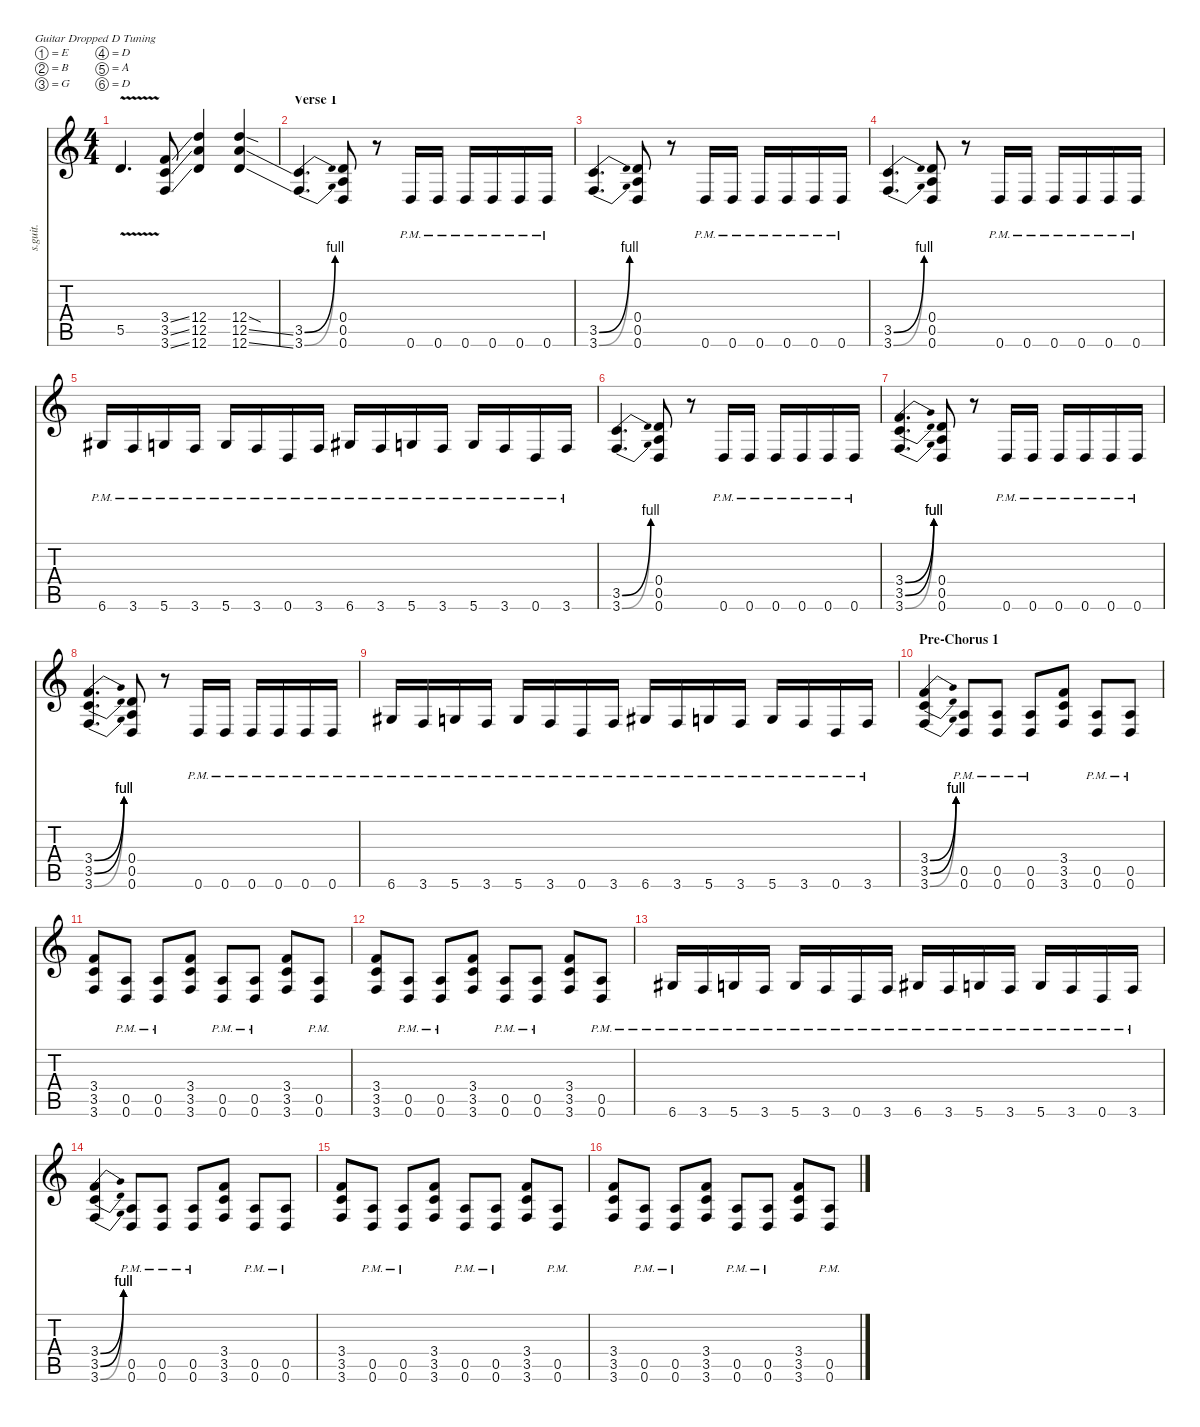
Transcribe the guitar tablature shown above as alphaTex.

\defaultSystemsLayout 4
\hideDynamics
\bracketExtendMode nobrackets
\track ("Rhythm - Zacky Vengeance" "s.guit.") {instrument distortionguitar}
\staff {score tabs}
\tuning (E4 B3 G3 D3 A2 D2)
\ts (4 4)
\tempo (130 hide)
\clef g2
\ks c
5.5{v t}.4{d lyrics (0 "") lyrics (1 "") lyrics (2 "") lyrics (3 "") lyrics (4 "") dy f} (3.4{ss} 3.5{ss} 3.6{ss}).8{lyrics (0 "") lyrics (1 "") lyrics (2 "") lyrics (3 "") lyrics (4 "")} (12.4 12.5 12.6).4{lyrics (0 "") lyrics (1 "") lyrics (2 "") lyrics (3 "") lyrics (4 "")} (12.4{sod} 12.5{ss} 12.6{ss}).4{lyrics (0 "") lyrics (1 "") lyrics (2 "") lyrics (3 "") lyrics (4 "")} |
\section ("" "Verse 1")
(3.5{be (bend 0 0 60 4)} 3.6{be (bend 0 0 60 4)}).4{d lyrics (0 "") lyrics (1 "") lyrics (2 "") lyrics (3 "") lyrics (4 "")} (0.4 0.5 0.6).8{lyrics (0 "") lyrics (1 "") lyrics (2 "") lyrics (3 "") lyrics (4 "")} r.8 0.6{pm}.16{lyrics (0 "") lyrics (1 "") lyrics (2 "") lyrics (3 "") lyrics (4 "")} 0.6{pm}.16{lyrics (0 "") lyrics (1 "") lyrics (2 "") lyrics (3 "") lyrics (4 "")} 0.6{pm}.16{lyrics (0 "") lyrics (1 "") lyrics (2 "") lyrics (3 "") lyrics (4 "")} 0.6{pm}.16{lyrics (0 "") lyrics (1 "") lyrics (2 "") lyrics (3 "") lyrics (4 "")} 0.6{pm}.16{lyrics (0 "") lyrics (1 "") lyrics (2 "") lyrics (3 "") lyrics (4 "")} 0.6{pm}.16{lyrics (0 "") lyrics (1 "") lyrics (2 "") lyrics (3 "") lyrics (4 "")} |
(3.5{be (bend 0 0 60 4)} 3.6{be (bend 0 0 60 4)}).4{d lyrics (0 "") lyrics (1 "") lyrics (2 "") lyrics (3 "") lyrics (4 "")} (0.4 0.5 0.6).8{lyrics (0 "") lyrics (1 "") lyrics (2 "") lyrics (3 "") lyrics (4 "")} r.8 0.6{pm}.16{lyrics (0 "") lyrics (1 "") lyrics (2 "") lyrics (3 "") lyrics (4 "")} 0.6{pm}.16{lyrics (0 "") lyrics (1 "") lyrics (2 "") lyrics (3 "") lyrics (4 "")} 0.6{pm}.16{lyrics (0 "") lyrics (1 "") lyrics (2 "") lyrics (3 "") lyrics (4 "")} 0.6{pm}.16{lyrics (0 "") lyrics (1 "") lyrics (2 "") lyrics (3 "") lyrics (4 "")} 0.6{pm}.16{lyrics (0 "") lyrics (1 "") lyrics (2 "") lyrics (3 "") lyrics (4 "")} 0.6{pm}.16{lyrics (0 "") lyrics (1 "") lyrics (2 "") lyrics (3 "") lyrics (4 "")} |
(3.5{be (bend 0 0 60 4)} 3.6{be (bend 0 0 60 4)}).4{d lyrics (0 "") lyrics (1 "") lyrics (2 "") lyrics (3 "") lyrics (4 "")} (0.4 0.5 0.6).8{lyrics (0 "") lyrics (1 "") lyrics (2 "") lyrics (3 "") lyrics (4 "")} r.8 0.6{pm}.16{lyrics (0 "") lyrics (1 "") lyrics (2 "") lyrics (3 "") lyrics (4 "")} 0.6{pm}.16{lyrics (0 "") lyrics (1 "") lyrics (2 "") lyrics (3 "") lyrics (4 "")} 0.6{pm}.16{lyrics (0 "") lyrics (1 "") lyrics (2 "") lyrics (3 "") lyrics (4 "")} 0.6{pm}.16{lyrics (0 "") lyrics (1 "") lyrics (2 "") lyrics (3 "") lyrics (4 "")} 0.6{pm}.16{lyrics (0 "") lyrics (1 "") lyrics (2 "") lyrics (3 "") lyrics (4 "")} 0.6{pm}.16{lyrics (0 "") lyrics (1 "") lyrics (2 "") lyrics (3 "") lyrics (4 "")} |
6.6{pm acc #}.16{lyrics (0 "") lyrics (1 "") lyrics (2 "") lyrics (3 "") lyrics (4 "")} 3.6{pm}.16{lyrics (0 "") lyrics (1 "") lyrics (2 "") lyrics (3 "") lyrics (4 "")} 5.6{pm}.16{lyrics (0 "") lyrics (1 "") lyrics (2 "") lyrics (3 "") lyrics (4 "")} 3.6{pm}.16{lyrics (0 "") lyrics (1 "") lyrics (2 "") lyrics (3 "") lyrics (4 "")} 5.6{pm}.16{lyrics (0 "") lyrics (1 "") lyrics (2 "") lyrics (3 "") lyrics (4 "")} 3.6{pm}.16{lyrics (0 "") lyrics (1 "") lyrics (2 "") lyrics (3 "") lyrics (4 "")} 0.6{pm}.16{lyrics (0 "") lyrics (1 "") lyrics (2 "") lyrics (3 "") lyrics (4 "")} 3.6{pm}.16{lyrics (0 "") lyrics (1 "") lyrics (2 "") lyrics (3 "") lyrics (4 "")} 6.6{pm acc #}.16{lyrics (0 "") lyrics (1 "") lyrics (2 "") lyrics (3 "") lyrics (4 "")} 3.6{pm}.16{lyrics (0 "") lyrics (1 "") lyrics (2 "") lyrics (3 "") lyrics (4 "")} 5.6{pm}.16{lyrics (0 "") lyrics (1 "") lyrics (2 "") lyrics (3 "") lyrics (4 "")} 3.6{pm}.16{lyrics (0 "") lyrics (1 "") lyrics (2 "") lyrics (3 "") lyrics (4 "")} 5.6{pm}.16{lyrics (0 "") lyrics (1 "") lyrics (2 "") lyrics (3 "") lyrics (4 "")} 3.6{pm}.16{lyrics (0 "") lyrics (1 "") lyrics (2 "") lyrics (3 "") lyrics (4 "")} 0.6{pm}.16{lyrics (0 "") lyrics (1 "") lyrics (2 "") lyrics (3 "") lyrics (4 "")} 3.6{pm}.16{lyrics (0 "") lyrics (1 "") lyrics (2 "") lyrics (3 "") lyrics (4 "")} |
(3.5{be (bend 0 0 60 4)} 3.6{be (bend 0 0 60 4)}).4{d lyrics (0 "") lyrics (1 "") lyrics (2 "") lyrics (3 "") lyrics (4 "")} (0.4 0.5 0.6).8{lyrics (0 "") lyrics (1 "") lyrics (2 "") lyrics (3 "") lyrics (4 "")} r.8 0.6{pm}.16{lyrics (0 "") lyrics (1 "") lyrics (2 "") lyrics (3 "") lyrics (4 "")} 0.6{pm}.16{lyrics (0 "") lyrics (1 "") lyrics (2 "") lyrics (3 "") lyrics (4 "")} 0.6{pm}.16{lyrics (0 "") lyrics (1 "") lyrics (2 "") lyrics (3 "") lyrics (4 "")} 0.6{pm}.16{lyrics (0 "") lyrics (1 "") lyrics (2 "") lyrics (3 "") lyrics (4 "")} 0.6{pm}.16{lyrics (0 "") lyrics (1 "") lyrics (2 "") lyrics (3 "") lyrics (4 "")} 0.6{pm}.16{lyrics (0 "") lyrics (1 "") lyrics (2 "") lyrics (3 "") lyrics (4 "")} |
(3.4{be (bend 0 0 60 4)} 3.5{be (bend 0 0 60 4)} 3.6{be (bend 0 0 60 4)}).4{d lyrics (0 "") lyrics (1 "") lyrics (2 "") lyrics (3 "") lyrics (4 "")} (0.4 0.5 0.6).8{lyrics (0 "") lyrics (1 "") lyrics (2 "") lyrics (3 "") lyrics (4 "")} r.8 0.6{pm}.16{lyrics (0 "") lyrics (1 "") lyrics (2 "") lyrics (3 "") lyrics (4 "")} 0.6{pm}.16{lyrics (0 "") lyrics (1 "") lyrics (2 "") lyrics (3 "") lyrics (4 "")} 0.6{pm}.16{lyrics (0 "") lyrics (1 "") lyrics (2 "") lyrics (3 "") lyrics (4 "")} 0.6{pm}.16{lyrics (0 "") lyrics (1 "") lyrics (2 "") lyrics (3 "") lyrics (4 "")} 0.6{pm}.16{lyrics (0 "") lyrics (1 "") lyrics (2 "") lyrics (3 "") lyrics (4 "")} 0.6{pm}.16{lyrics (0 "") lyrics (1 "") lyrics (2 "") lyrics (3 "") lyrics (4 "")} |
(3.4{be (bend 0 0 60 4)} 3.5{be (bend 0 0 60 4)} 3.6{be (bend 0 0 60 4)}).4{d lyrics (0 "") lyrics (1 "") lyrics (2 "") lyrics (3 "") lyrics (4 "")} (0.4 0.5 0.6).8{lyrics (0 "") lyrics (1 "") lyrics (2 "") lyrics (3 "") lyrics (4 "")} r.8 0.6{pm}.16{lyrics (0 "") lyrics (1 "") lyrics (2 "") lyrics (3 "") lyrics (4 "")} 0.6{pm}.16{lyrics (0 "") lyrics (1 "") lyrics (2 "") lyrics (3 "") lyrics (4 "")} 0.6{pm}.16{lyrics (0 "") lyrics (1 "") lyrics (2 "") lyrics (3 "") lyrics (4 "")} 0.6{pm}.16{lyrics (0 "") lyrics (1 "") lyrics (2 "") lyrics (3 "") lyrics (4 "")} 0.6{pm}.16{lyrics (0 "") lyrics (1 "") lyrics (2 "") lyrics (3 "") lyrics (4 "")} 0.6{pm}.16{lyrics (0 "") lyrics (1 "") lyrics (2 "") lyrics (3 "") lyrics (4 "")} |
6.6{pm acc #}.16{lyrics (0 "") lyrics (1 "") lyrics (2 "") lyrics (3 "") lyrics (4 "")} 3.6{pm}.16{lyrics (0 "") lyrics (1 "") lyrics (2 "") lyrics (3 "") lyrics (4 "")} 5.6{pm}.16{lyrics (0 "") lyrics (1 "") lyrics (2 "") lyrics (3 "") lyrics (4 "")} 3.6{pm}.16{lyrics (0 "") lyrics (1 "") lyrics (2 "") lyrics (3 "") lyrics (4 "")} 5.6{pm}.16{lyrics (0 "") lyrics (1 "") lyrics (2 "") lyrics (3 "") lyrics (4 "")} 3.6{pm}.16{lyrics (0 "") lyrics (1 "") lyrics (2 "") lyrics (3 "") lyrics (4 "")} 0.6{pm}.16{lyrics (0 "") lyrics (1 "") lyrics (2 "") lyrics (3 "") lyrics (4 "")} 3.6{pm}.16{lyrics (0 "") lyrics (1 "") lyrics (2 "") lyrics (3 "") lyrics (4 "")} 6.6{pm acc #}.16{lyrics (0 "") lyrics (1 "") lyrics (2 "") lyrics (3 "") lyrics (4 "")} 3.6{pm}.16{lyrics (0 "") lyrics (1 "") lyrics (2 "") lyrics (3 "") lyrics (4 "")} 5.6{pm}.16{lyrics (0 "") lyrics (1 "") lyrics (2 "") lyrics (3 "") lyrics (4 "")} 3.6{pm}.16{lyrics (0 "") lyrics (1 "") lyrics (2 "") lyrics (3 "") lyrics (4 "")} 5.6{pm}.16{lyrics (0 "") lyrics (1 "") lyrics (2 "") lyrics (3 "") lyrics (4 "")} 3.6{pm}.16{lyrics (0 "") lyrics (1 "") lyrics (2 "") lyrics (3 "") lyrics (4 "")} 0.6{pm}.16{lyrics (0 "") lyrics (1 "") lyrics (2 "") lyrics (3 "") lyrics (4 "")} 3.6{pm}.16{lyrics (0 "") lyrics (1 "") lyrics (2 "") lyrics (3 "") lyrics (4 "")} |
\section ("" "Pre-Chorus 1")
(3.4{be (bend 0 0 60 4)} 3.5{be (bend 0 0 60 4)} 3.6{be (bend 0 0 60 4)}).4{lyrics (0 "") lyrics (1 "") lyrics (2 "") lyrics (3 "") lyrics (4 "")} (0.5{pm} 0.6{pm}).8{lyrics (0 "") lyrics (1 "") lyrics (2 "") lyrics (3 "") lyrics (4 "")} (0.5{pm} 0.6{pm}).8{lyrics (0 "") lyrics (1 "") lyrics (2 "") lyrics (3 "") lyrics (4 "")} (0.5{pm} 0.6{pm}).8{lyrics (0 "") lyrics (1 "") lyrics (2 "") lyrics (3 "") lyrics (4 "")} (3.4 3.5 3.6).8{lyrics (0 "") lyrics (1 "") lyrics (2 "") lyrics (3 "") lyrics (4 "")} (0.5{pm} 0.6{pm}).8{lyrics (0 "") lyrics (1 "") lyrics (2 "") lyrics (3 "") lyrics (4 "")} (0.5{pm} 0.6{pm}).8{lyrics (0 "") lyrics (1 "") lyrics (2 "") lyrics (3 "") lyrics (4 "")} |
(3.4 3.5 3.6).8{lyrics (0 "") lyrics (1 "") lyrics (2 "") lyrics (3 "") lyrics (4 "")} (0.5{pm} 0.6{pm}).8{lyrics (0 "") lyrics (1 "") lyrics (2 "") lyrics (3 "") lyrics (4 "")} (0.5{pm} 0.6{pm}).8{lyrics (0 "") lyrics (1 "") lyrics (2 "") lyrics (3 "") lyrics (4 "")} (3.4 3.5 3.6).8{lyrics (0 "") lyrics (1 "") lyrics (2 "") lyrics (3 "") lyrics (4 "")} (0.5{pm} 0.6{pm}).8{lyrics (0 "") lyrics (1 "") lyrics (2 "") lyrics (3 "") lyrics (4 "")} (0.5{pm} 0.6{pm}).8{lyrics (0 "") lyrics (1 "") lyrics (2 "") lyrics (3 "") lyrics (4 "")} (3.4 3.5 3.6).8{lyrics (0 "") lyrics (1 "") lyrics (2 "") lyrics (3 "") lyrics (4 "")} (0.5{pm} 0.6{pm}).8{lyrics (0 "") lyrics (1 "") lyrics (2 "") lyrics (3 "") lyrics (4 "")} |
(3.4 3.5 3.6).8{lyrics (0 "") lyrics (1 "") lyrics (2 "") lyrics (3 "") lyrics (4 "")} (0.5{pm} 0.6{pm}).8{lyrics (0 "") lyrics (1 "") lyrics (2 "") lyrics (3 "") lyrics (4 "")} (0.5{pm} 0.6{pm}).8{lyrics (0 "") lyrics (1 "") lyrics (2 "") lyrics (3 "") lyrics (4 "")} (3.4 3.5 3.6).8{lyrics (0 "") lyrics (1 "") lyrics (2 "") lyrics (3 "") lyrics (4 "")} (0.5{pm} 0.6{pm}).8{lyrics (0 "") lyrics (1 "") lyrics (2 "") lyrics (3 "") lyrics (4 "")} (0.5{pm} 0.6{pm}).8{lyrics (0 "") lyrics (1 "") lyrics (2 "") lyrics (3 "") lyrics (4 "")} (3.4 3.5 3.6).8{lyrics (0 "") lyrics (1 "") lyrics (2 "") lyrics (3 "") lyrics (4 "")} (0.5{pm} 0.6{pm}).8{lyrics (0 "") lyrics (1 "") lyrics (2 "") lyrics (3 "") lyrics (4 "")} |
6.6{pm acc #}.16{lyrics (0 "") lyrics (1 "") lyrics (2 "") lyrics (3 "") lyrics (4 "")} 3.6{pm}.16{lyrics (0 "") lyrics (1 "") lyrics (2 "") lyrics (3 "") lyrics (4 "")} 5.6{pm}.16{lyrics (0 "") lyrics (1 "") lyrics (2 "") lyrics (3 "") lyrics (4 "")} 3.6{pm}.16{lyrics (0 "") lyrics (1 "") lyrics (2 "") lyrics (3 "") lyrics (4 "")} 5.6{pm}.16{lyrics (0 "") lyrics (1 "") lyrics (2 "") lyrics (3 "") lyrics (4 "")} 3.6{pm}.16{lyrics (0 "") lyrics (1 "") lyrics (2 "") lyrics (3 "") lyrics (4 "")} 0.6{pm}.16{lyrics (0 "") lyrics (1 "") lyrics (2 "") lyrics (3 "") lyrics (4 "")} 3.6{pm}.16{lyrics (0 "") lyrics (1 "") lyrics (2 "") lyrics (3 "") lyrics (4 "")} 6.6{pm acc #}.16{lyrics (0 "") lyrics (1 "") lyrics (2 "") lyrics (3 "") lyrics (4 "")} 3.6{pm}.16{lyrics (0 "") lyrics (1 "") lyrics (2 "") lyrics (3 "") lyrics (4 "")} 5.6{pm}.16{lyrics (0 "") lyrics (1 "") lyrics (2 "") lyrics (3 "") lyrics (4 "")} 3.6{pm}.16{lyrics (0 "") lyrics (1 "") lyrics (2 "") lyrics (3 "") lyrics (4 "")} 5.6{pm}.16{lyrics (0 "") lyrics (1 "") lyrics (2 "") lyrics (3 "") lyrics (4 "")} 3.6{pm}.16{lyrics (0 "") lyrics (1 "") lyrics (2 "") lyrics (3 "") lyrics (4 "")} 0.6{pm}.16{lyrics (0 "") lyrics (1 "") lyrics (2 "") lyrics (3 "") lyrics (4 "")} 3.6{pm}.16{lyrics (0 "") lyrics (1 "") lyrics (2 "") lyrics (3 "") lyrics (4 "")} |
(3.4{be (bend 0 0 60 4)} 3.5{be (bend 0 0 60 4)} 3.6{be (bend 0 0 60 4)}).4{lyrics (0 "") lyrics (1 "") lyrics (2 "") lyrics (3 "") lyrics (4 "")} (0.5{pm} 0.6{pm}).8{lyrics (0 "") lyrics (1 "") lyrics (2 "") lyrics (3 "") lyrics (4 "")} (0.5{pm} 0.6{pm}).8{lyrics (0 "") lyrics (1 "") lyrics (2 "") lyrics (3 "") lyrics (4 "")} (0.5{pm} 0.6{pm}).8{lyrics (0 "") lyrics (1 "") lyrics (2 "") lyrics (3 "") lyrics (4 "")} (3.4 3.5 3.6).8{lyrics (0 "") lyrics (1 "") lyrics (2 "") lyrics (3 "") lyrics (4 "")} (0.5{pm} 0.6{pm}).8{lyrics (0 "") lyrics (1 "") lyrics (2 "") lyrics (3 "") lyrics (4 "")} (0.5{pm} 0.6{pm}).8{lyrics (0 "") lyrics (1 "") lyrics (2 "") lyrics (3 "") lyrics (4 "")} |
(3.4 3.5 3.6).8{lyrics (0 "") lyrics (1 "") lyrics (2 "") lyrics (3 "") lyrics (4 "")} (0.5{pm} 0.6{pm}).8{lyrics (0 "") lyrics (1 "") lyrics (2 "") lyrics (3 "") lyrics (4 "")} (0.5{pm} 0.6{pm}).8{lyrics (0 "") lyrics (1 "") lyrics (2 "") lyrics (3 "") lyrics (4 "")} (3.4 3.5 3.6).8{lyrics (0 "") lyrics (1 "") lyrics (2 "") lyrics (3 "") lyrics (4 "")} (0.5{pm} 0.6{pm}).8{lyrics (0 "") lyrics (1 "") lyrics (2 "") lyrics (3 "") lyrics (4 "")} (0.5{pm} 0.6{pm}).8{lyrics (0 "") lyrics (1 "") lyrics (2 "") lyrics (3 "") lyrics (4 "")} (3.4 3.5 3.6).8{lyrics (0 "") lyrics (1 "") lyrics (2 "") lyrics (3 "") lyrics (4 "")} (0.5{pm} 0.6{pm}).8{lyrics (0 "") lyrics (1 "") lyrics (2 "") lyrics (3 "") lyrics (4 "")} |
(3.4 3.5 3.6).8{lyrics (0 "") lyrics (1 "") lyrics (2 "") lyrics (3 "") lyrics (4 "")} (0.5{pm} 0.6{pm}).8{lyrics (0 "") lyrics (1 "") lyrics (2 "") lyrics (3 "") lyrics (4 "")} (0.5{pm} 0.6{pm}).8{lyrics (0 "") lyrics (1 "") lyrics (2 "") lyrics (3 "") lyrics (4 "")} (3.4 3.5 3.6).8{lyrics (0 "") lyrics (1 "") lyrics (2 "") lyrics (3 "") lyrics (4 "")} (0.5{pm} 0.6{pm}).8{lyrics (0 "") lyrics (1 "") lyrics (2 "") lyrics (3 "") lyrics (4 "")} (0.5{pm} 0.6{pm}).8{lyrics (0 "") lyrics (1 "") lyrics (2 "") lyrics (3 "") lyrics (4 "")} (3.4 3.5 3.6).8{lyrics (0 "") lyrics (1 "") lyrics (2 "") lyrics (3 "") lyrics (4 "")} (0.5{pm} 0.6{pm}).8{lyrics (0 "") lyrics (1 "") lyrics (2 "") lyrics (3 "") lyrics (4 "")}
